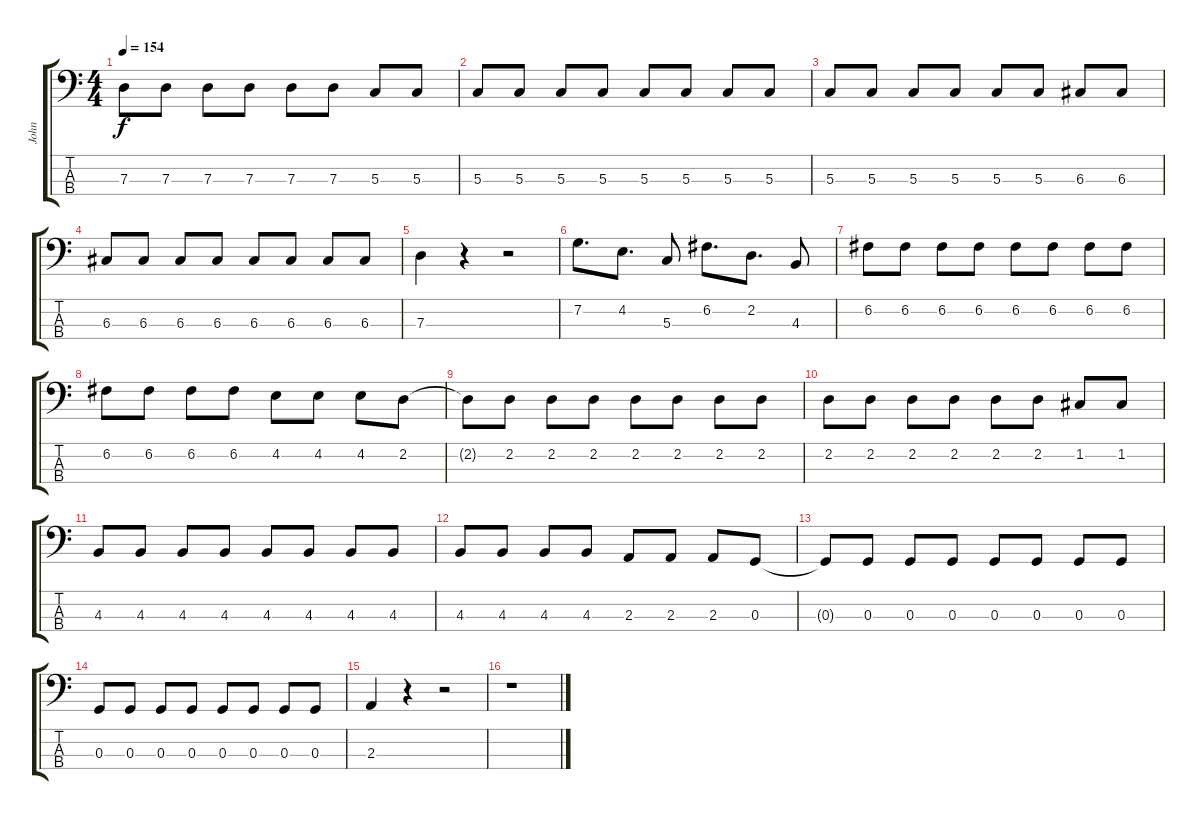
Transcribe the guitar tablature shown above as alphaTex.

\track ("John" "John") {instrument electricbassfinger}
\staff {score tabs}
\tuning (F2 C2 G1 D1) {hide}
\ts (4 4)
\tempo 154
\clef f4
\ks c
7.3.8{dy f} 7.3.8 7.3.8 7.3.8 7.3.8 7.3.8 5.3.8 5.3.8 |
5.3.8 5.3.8 5.3.8 5.3.8 5.3.8 5.3.8 5.3.8 5.3.8 |
5.3.8 5.3.8 5.3.8 5.3.8 5.3.8 5.3.8 6.3.8 6.3.8 |
6.3.8 6.3.8 6.3.8 6.3.8 6.3.8 6.3.8 6.3.8 6.3.8 |
7.3.4 r.4 r.2 |
7.2.8{d} 4.2.8{d} 5.3.8 6.2.8{d} 2.2.8{d} 4.3.8 |
6.2.8 6.2.8 6.2.8 6.2.8 6.2.8 6.2.8 6.2.8 6.2.8 |
6.2.8 6.2.8 6.2.8 6.2.8 4.2.8 4.2.8 4.2.8 2.2.8 |
2.2{t}.8 2.2.8 2.2.8 2.2.8 2.2.8 2.2.8 2.2.8 2.2.8 |
2.2.8 2.2.8 2.2.8 2.2.8 2.2.8 2.2.8 1.2.8 1.2.8 |
4.3.8 4.3.8 4.3.8 4.3.8 4.3.8 4.3.8 4.3.8 4.3.8 |
4.3.8 4.3.8 4.3.8 4.3.8 2.3.8 2.3.8 2.3.8 0.3.8 |
0.3{t}.8 0.3.8 0.3.8 0.3.8 0.3.8 0.3.8 0.3.8 0.3.8 |
0.3.8 0.3.8 0.3.8 0.3.8 0.3.8 0.3.8 0.3.8 0.3.8 |
2.3.4 r.4 r.2 |
r.1
